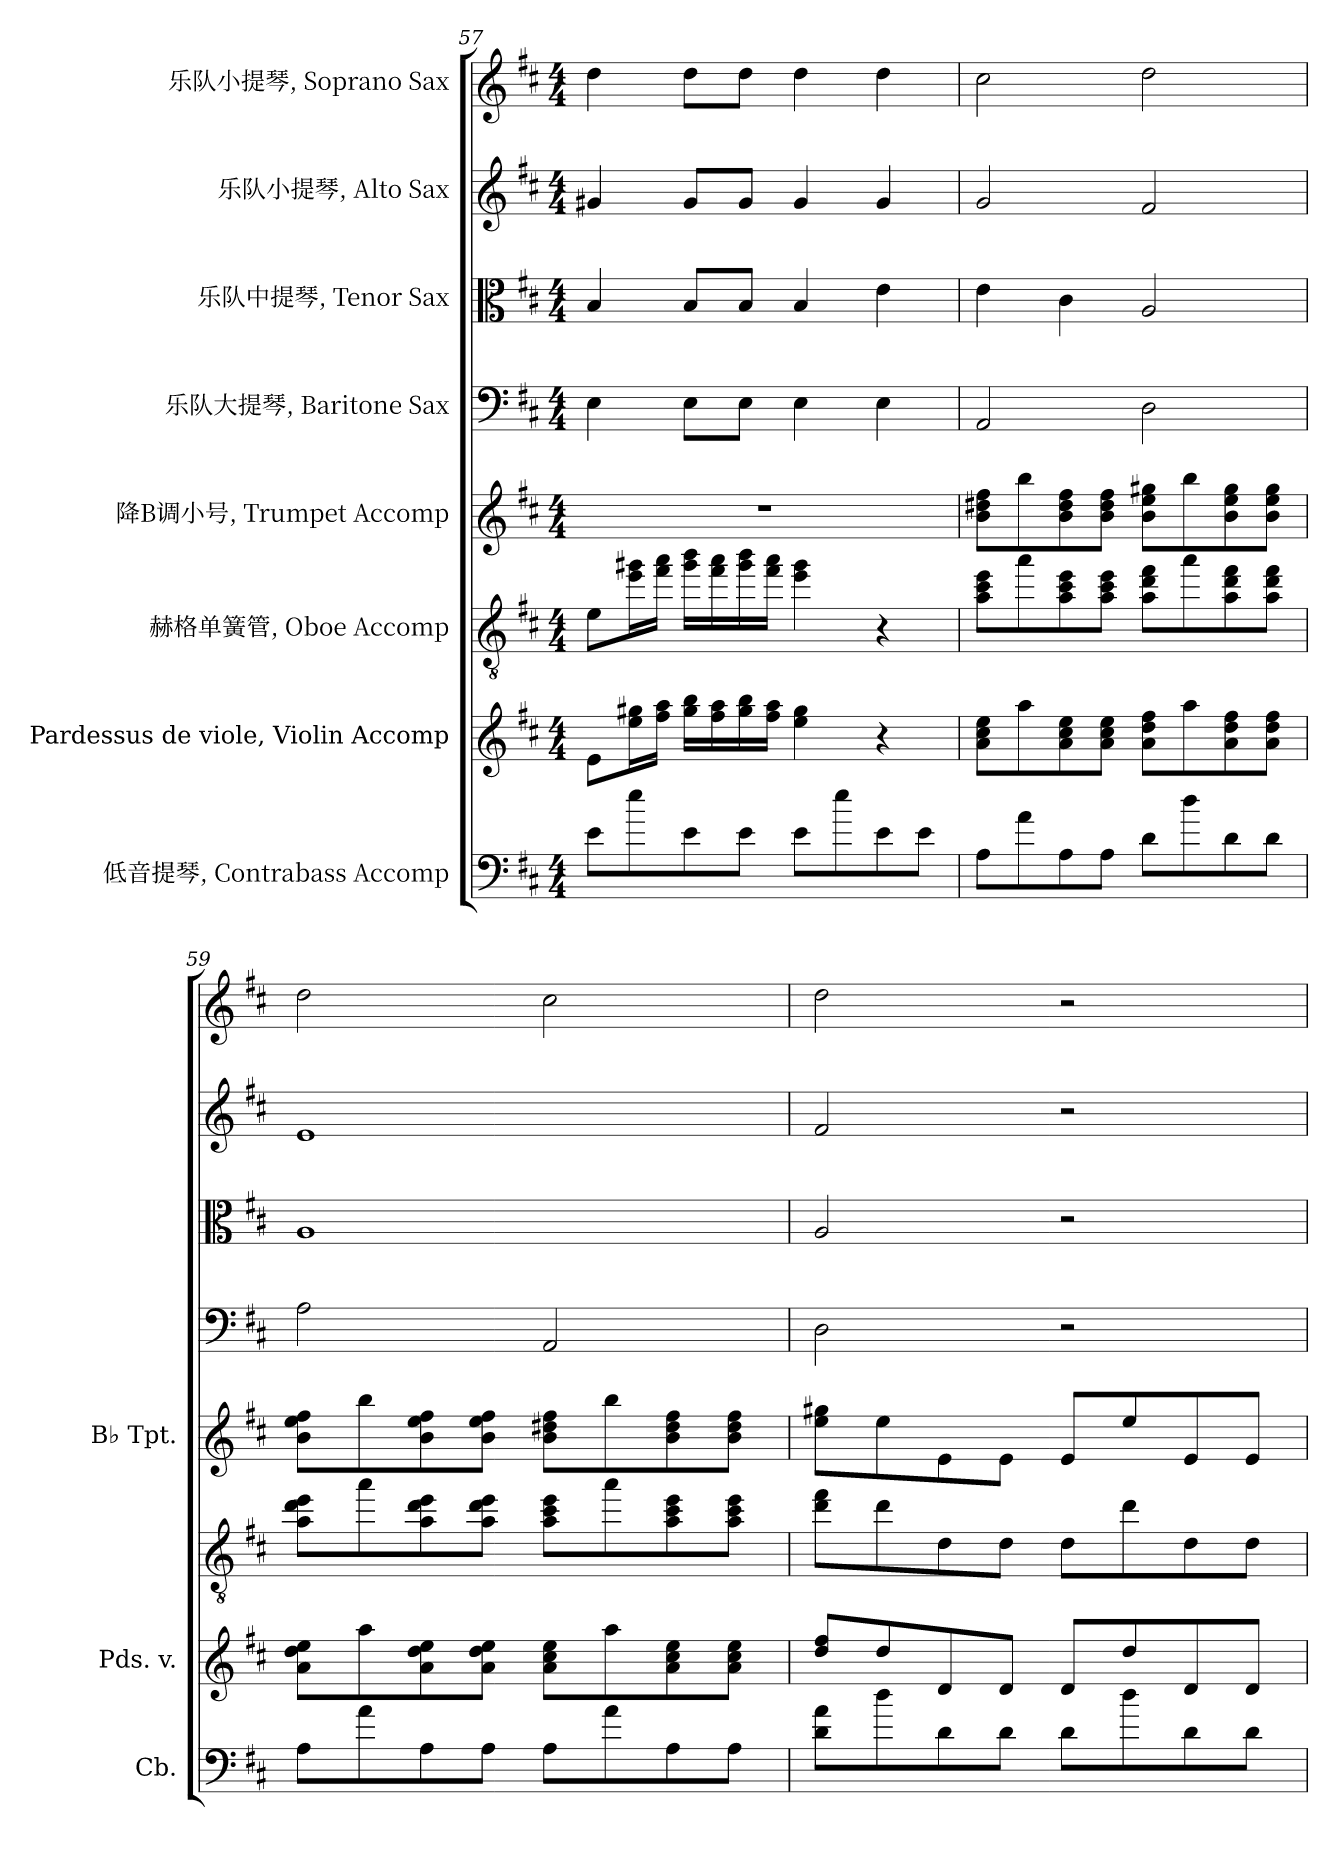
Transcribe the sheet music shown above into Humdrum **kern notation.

**kern	**kern	**kern	**kern	**kern	**kern	**kern	**kern
*part8	*part7	*part6	*part5	*part4	*part3	*part2	*part1
*staff8	*staff7	*staff6	*staff5	*staff4	*staff3	*staff2	*staff1
*I"低音提琴, Contrabass Accomp	*I"Pardessus de viole, Violin Accomp	*I"赫格单簧管, Oboe Accomp	*I"降B调小号, Trumpet Accomp	*I"乐队大提琴, Baritone Sax	*I"乐队中提琴, Tenor Sax	*I"乐队小提琴, Alto Sax	*I"乐队小提琴, Soprano Sax
*I'Cb.	*I'Pds. v.	*	*I'B♭ Tpt.	*	*	*	*
*clefF4	*clefG2	*clefGv2	*clefG2	*clefF4	*clefC3	*clefG2	*clefG2
*ITrd7c12	*	*	*ITrd1c2	*	*	*	*
*k[f#c#]	*k[f#c#]	*k[f#c#]	*k[]	*k[f#c#]	*k[f#c#]	*k[f#c#]	*k[f#c#]
*M4/4	*M4/4	*M4/4	*M4/4	*M4/4	*M4/4	*M4/4	*M4/4
=57	=57	=57	=57	=57	=57	=57	=57
8E\L	8e\L	8e\L	1r	4E\	4B/	4g#X/	4dd\
8e\	16ee\ 16gg#X\L	16ee\ 16gg#X\L	.	.	.	.	.
.	16ff#\ 16aa\JJ	16ff#\ 16aa\JJ	.	.	.	.	.
8E\	16gg#\ 16bb\LL	16gg#\ 16bb\LL	.	8E\L	8B/L	8g#/L	8dd\L
.	16ff#\ 16aa\	16ff#\ 16aa\	.	.	.	.	.
8E\J	16gg#\ 16bb\	16gg#\ 16bb\	.	8E\J	8B/J	8g#/J	8dd\J
.	16ff#\ 16aa\JJ	16ff#\ 16aa\JJ	.	.	.	.	.
8E\L	4ee\ 4gg#\	4ee\ 4gg#\	.	4E\	4B/	4g#/	4dd\
8e\	.	.	.	.	.	.	.
8E\	4r	4r	.	4E\	4e\	4g#/	4dd\
8E\J	.	.	.	.	.	.	.
!!LO:PB:g=z
=58	=58	=58	=58	=58	=58	=58	=58
8AA\L	8a\ 8cc#\ 8ee\L	8a\ 8cc#\ 8ee\L	8a\ 8cc#X\ 8ee\L	2AA/	4e\	2g/	2cc#\
8A\	8aa\	8aa\	8aa\	.	.	.	.
8AA\	8a\ 8cc#\ 8ee\	8a\ 8cc#\ 8ee\	8a\ 8cc#\ 8ee\	.	4c#\	.	.
8AA\J	8a\ 8cc#\ 8ee\J	8a\ 8cc#\ 8ee\J	8a\ 8cc#\ 8ee\J	.	.	.	.
8D\L	8a\ 8dd\ 8ff#\L	8a\ 8dd\ 8ff#\L	8a\ 8dd\ 8ff#X\L	2D\	2A/	2f#/	2dd\
8d\	8aa\	8aa\	8aa\	.	.	.	.
8D\	8a\ 8dd\ 8ff#\	8a\ 8dd\ 8ff#\	8a\ 8dd\ 8ff#\	.	.	.	.
8D\J	8a\ 8dd\ 8ff#\J	8a\ 8dd\ 8ff#\J	8a\ 8dd\ 8ff#\J	.	.	.	.
=59	=59	=59	=59	=59	=59	=59	=59
8AA\L	8a\ 8dd\ 8ee\L	8a\ 8dd\ 8ee\L	8a\ 8dd\ 8ee\L	2A\	1A	1e	2dd\
8A\	8aa\	8aa\	8aa\	.	.	.	.
8AA\	8a\ 8dd\ 8ee\	8a\ 8dd\ 8ee\	8a\ 8dd\ 8ee\	.	.	.	.
8AA\J	8a\ 8dd\ 8ee\J	8a\ 8dd\ 8ee\J	8a\ 8dd\ 8ee\J	.	.	.	.
8AA\L	8a\ 8cc#\ 8ee\L	8a\ 8cc#\ 8ee\L	8a\ 8cc#X\ 8ee\L	2AA/	.	.	2cc#\
8A\	8aa\	8aa\	8aa\	.	.	.	.
8AA\	8a\ 8cc#\ 8ee\	8a\ 8cc#\ 8ee\	8a\ 8cc#\ 8ee\	.	.	.	.
8AA\J	8a\ 8cc#\ 8ee\J	8a\ 8cc#\ 8ee\J	8a\ 8cc#\ 8ee\J	.	.	.	.
=60	=60	=60	=60	=60	=60	=60	=60
8D\ 8A\L	8dd/ 8ff#/L	8dd\ 8ff#\L	8dd\ 8ff#X\L	2D\	2A/	2f#/	2dd\
8d\	8dd/	8dd\	8dd\	.	.	.	.
8D\	8d/	8d\	8d\	.	.	.	.
8D\J	8d/J	8d\J	8d\J	.	.	.	.
8D\L	8d/L	8d\L	8d/L	2r	2r	2r	2r
8d\	8dd/	8dd\	8dd/	.	.	.	.
8D\	8d/	8d\	8d/	.	.	.	.
8D\J	8d/J	8d\J	8d/J	.	.	.	.
=	=	=	=	=	=	=	=
*-	*-	*-	*-	*-	*-	*-	*-
